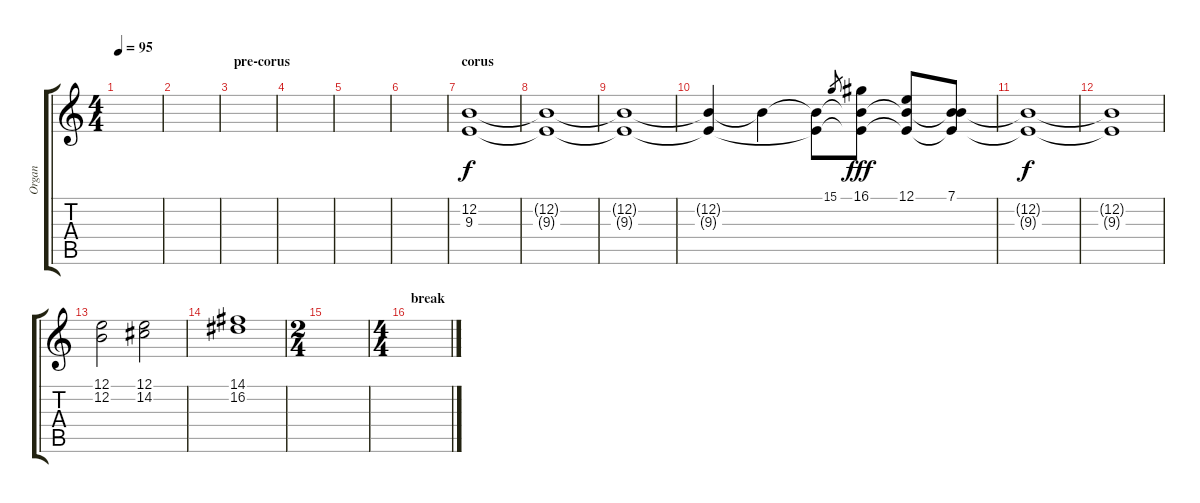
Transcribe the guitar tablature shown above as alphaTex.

\track ("Organ" "Organ") {instrument percussiveorgan}
\staff {score tabs}
\tuning (E4 B3 G3 D3 A2 E2) {hide}
\ts (4 4)
\tempo 95
\clef g2
\ks c
|
|
\section ("" "pre-corus")
|
|
|
|
\section ("" "corus")
(12.2 9.3).1 |
(12.2{t} 9.3{t}).1 |
(12.2{t} 9.3{t}).1 |
(12.2{t} 9.3{t}).4 12.2{t}.4 (12.2{t} 9.3{t}).8 15.1.8{gr} (16.1 12.2{t} 9.3{t}).8{dy fff} (12.1 12.2{t} 9.3{t}).8 (7.1 12.2{t} 9.3{t}).8 |
(12.2{t} 9.3{t}).1{dy f} |
(12.2{t} 9.3{t}).1 |
(12.1 12.2).2 (12.1 14.2).2 |
(14.1 16.2).1 |
\ts (2 4)
|
\ts (4 4)
\section ("" "break")
